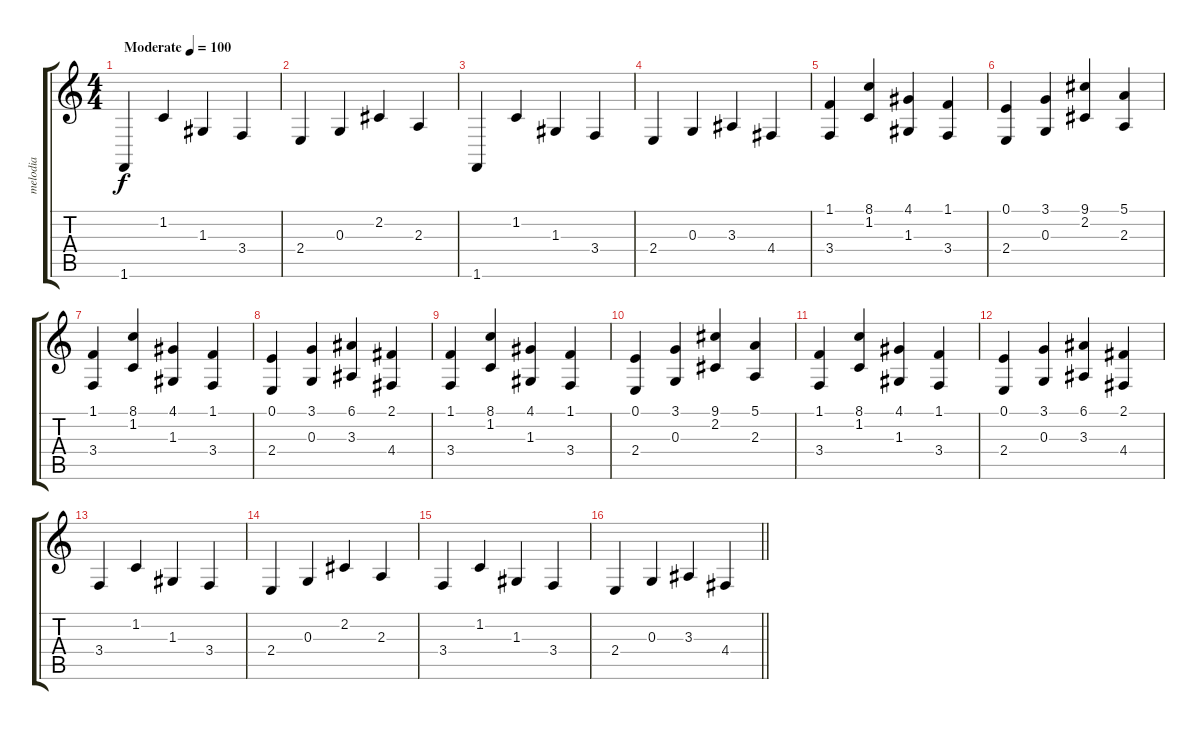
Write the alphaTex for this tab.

\track ("melodia" "melodia") {instrument tremolostrings}
\staff {score tabs}
\tuning (E4 B3 G3 D3 A2 E2) {hide}
\ts (4 4)
\tempo (100 "Moderate")
\clef g2
\ks c
1.6.4{dy f instrument tremolostrings} 1.2.4 1.3.4 3.4.4 |
2.4.4 0.3.4 2.2.4 2.3.4 |
1.6.4 1.2.4 1.3.4 3.4.4 |
2.4.4 0.3.4 3.3.4 4.4.4 |
(1.1 3.4).4 (8.1 1.2).4 (4.1 1.3).4 (1.1 3.4).4 |
(0.1 2.4).4 (3.1 0.3).4 (9.1 2.2).4 (5.1 2.3).4 |
(1.1 3.4).4 (8.1 1.2).4 (4.1 1.3).4 (1.1 3.4).4 |
(0.1 2.4).4 (3.1 0.3).4 (6.1 3.3).4 (2.1 4.4).4 |
(1.1 3.4).4 (8.1 1.2).4 (4.1 1.3).4 (1.1 3.4).4 |
(0.1 2.4).4 (3.1 0.3).4 (9.1 2.2).4 (5.1 2.3).4 |
(1.1 3.4).4 (8.1 1.2).4 (4.1 1.3).4 (1.1 3.4).4 |
(0.1 2.4).4 (3.1 0.3).4 (6.1 3.3).4 (2.1 4.4).4 |
3.4.4{instrument viola} 1.2.4 1.3.4 3.4.4 |
2.4.4 0.3.4 2.2.4 2.3.4 |
3.4.4 1.2.4 1.3.4 3.4.4 |
\barLineRight lightlight
2.4.4 0.3.4 3.3.4 4.4.4
